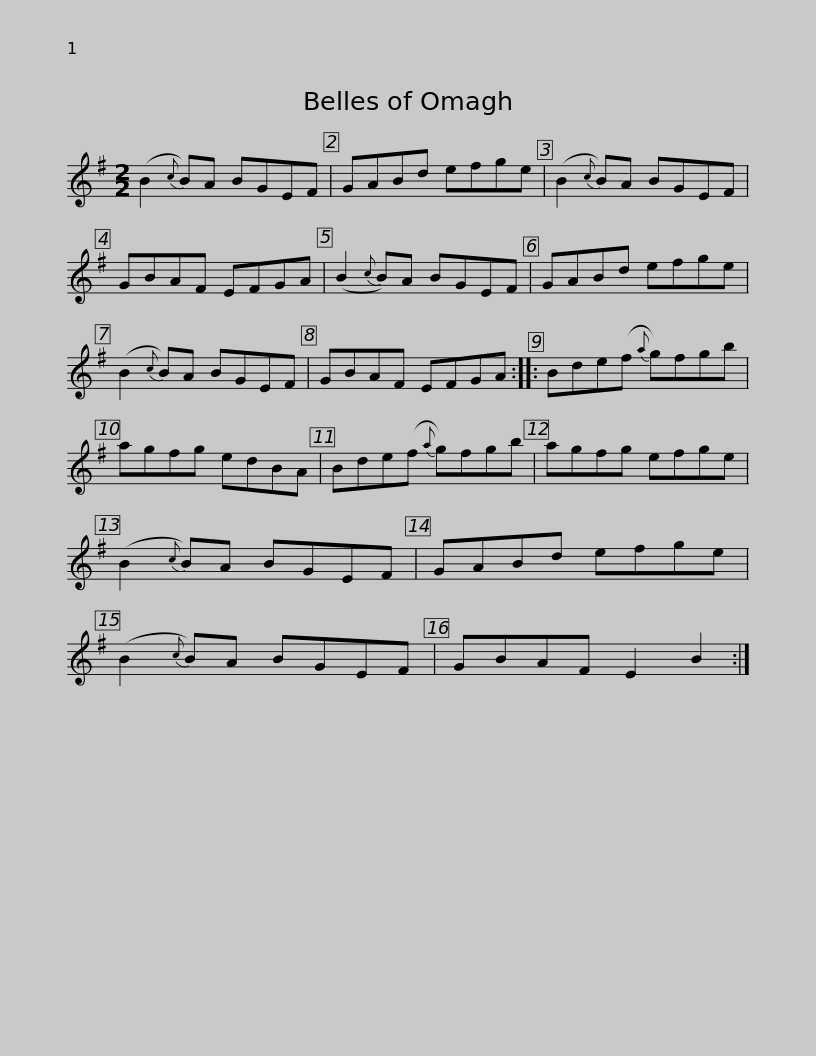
X:1
L:1/8
M:2/2
I:linebreak $
K:Emin
V:1 treble
V:1
 (B2{c} B)A BGEF | GABd efge | (B2{c} B)A BGEF | GBAF EFGA | (B2{c} B)A BGEF |$ %5
 GABd efge | (B2{c} B)A BGEF | GBAF EFGA :: Bde(f{a} g)fgb | agfg edBA |$ %10
 Bde(f{a} g)fgb | agfg efge | (B2{c} B)A BGEF | GABd efge | (B2{c} B)A BGEF |$ %15
 GBAF E2 B2 :| %16
